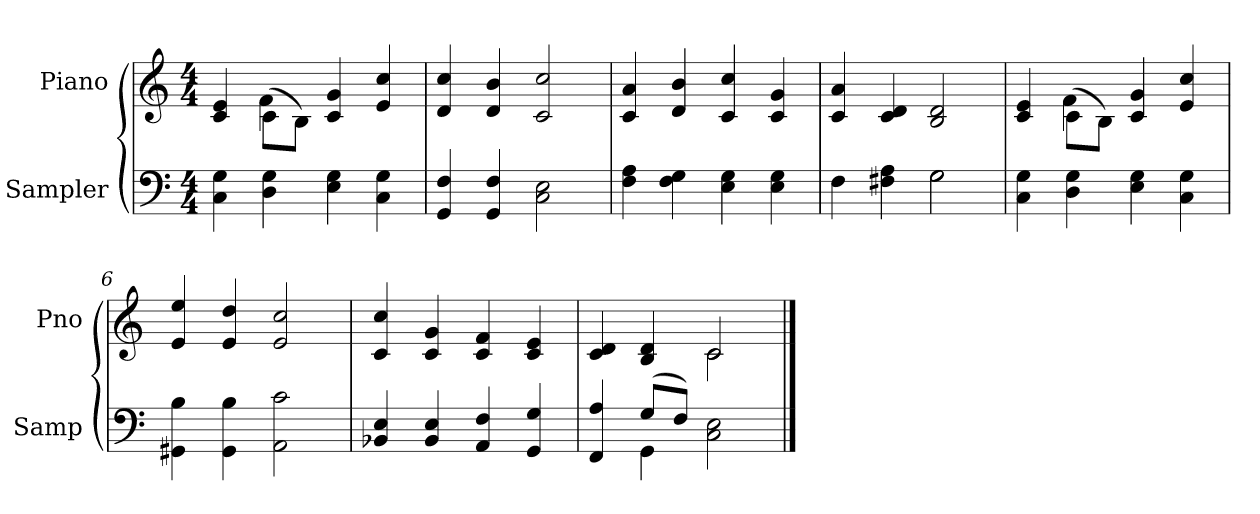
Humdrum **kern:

**kern	**kern
*part2	*part1
*staff2	*staff1
*I"Sampler	*I"Piano
*I'Samp	*I'Pno
*clefF4	*clefG2
*M4/4	*M4/4
=1	=1
*	*^
4C 4G	4c 4e	4ryy
4D 4G	(8c\L	4f
.	8B\J)	.
4E 4G	4c 4g	2ryy
4C 4G	4e 4cc	.
*	*v	*v
=2	=2
4GG 4F	4d 4cc
4GG 4F	4d 4b
2C 2E	2c 2cc
=3	=3
4F 4A	4c 4a
4F 4G	4d 4b
4E 4G	4c 4cc
4E 4G	4c 4g
=4	=4
*^	*
4F	2ryy	4c 4a
4F#X 4A	.	4c 4d
2G\	2G	2B 2d
*v	*v	*
=5	=5
*	*^
4C 4G	4c 4e	4ryy
4D 4G	(8c\L	4f
.	8B\J)	.
4E 4G	4c 4g	2ryy
4C 4G	4e 4cc	.
*	*v	*v
=6	=6
4GG#X 4B	4e 4ee
4GG# 4B	4e 4dd
2AA 2c	2e 2cc
=7	=7
4BB-X 4E	4c 4cc
4BB- 4E	4c 4g
4AA 4F	4c 4f
4GG 4G	4c 4e
=8	=8
*^	*^
4FF 4A	4ryy	4c 4d	2ryy
(8G/L	4GG	4B 4d	.
8F/J)	.	.	.
2C 2E	2ryy	2c/	2c
*v	*v	*	*
*	*v	*v
==	==
*-	*-
